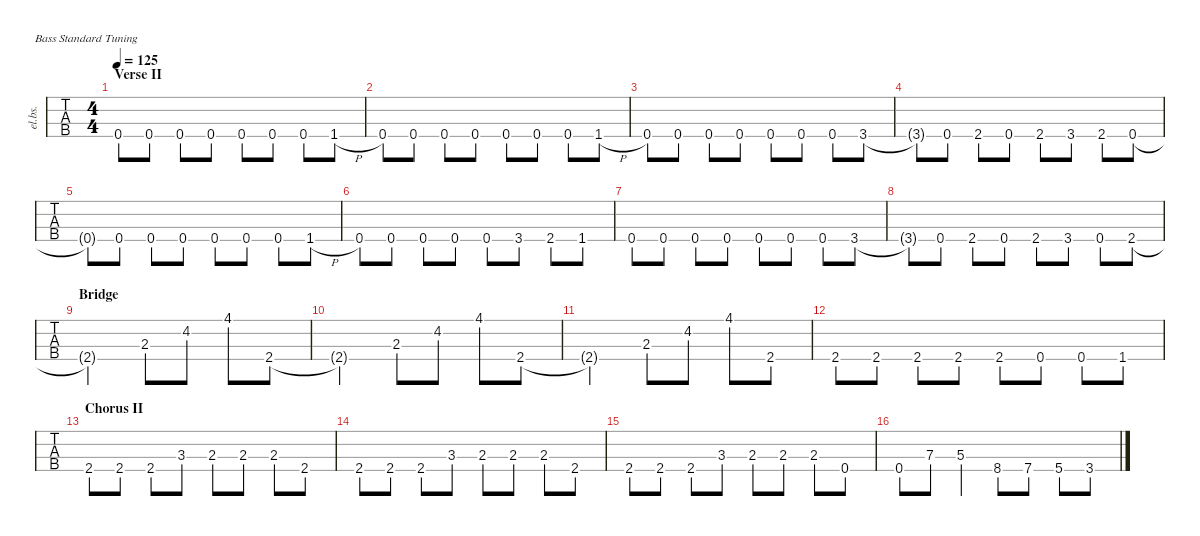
\defaultSystemsLayout 4
\hideDynamics
\bracketExtendMode nobrackets
\track ("Bass" "el.bs.") {defaultSystemsLayout 4 multiBarRest instrument electricbassfinger}
\staff {tabs}
\tuning (G2 D2 A1 E1)
\ts (4 4)
\section ("" "Verse II")
\tempo 125
\clef f4
\ks c
0.4{t}.8{dy mf} 0.4.8 0.4.8 0.4.8 0.4.8 0.4.8 0.4.8 1.4{h}.8 |
0.4.8 0.4.8 0.4.8 0.4.8 0.4.8 0.4.8 0.4.8 1.4{h}.8 |
0.4.8 0.4.8 0.4.8 0.4.8 0.4.8 0.4.8 0.4.8 3.4.8 |
3.4{t}.8 0.4.8 2.4{acc #}.8 0.4.8 2.4{acc #}.8 3.4.8 2.4{acc #}.8 0.4.8 |
0.4{t}.8 0.4.8 0.4.8 0.4.8 0.4.8 0.4.8 0.4.8 1.4{h}.8 |
0.4.8 0.4.8 0.4.8 0.4.8 0.4.8 3.4.8 2.4{acc #}.8 1.4.8 |
0.4.8 0.4.8 0.4.8 0.4.8 0.4.8 0.4.8 0.4.8 3.4.8 |
3.4{t}.8 0.4.8 2.4{acc #}.8 0.4.8 2.4{acc #}.8 3.4.8 0.4.8 2.4{acc #}.8 |
\section ("" "Bridge")
2.4{t acc #}.2 2.3.8 4.2{acc #}.8 4.1.8 2.4{acc #}.8 |
2.4{t acc #}.2 2.3.8 4.2{acc #}.8 4.1.8 2.4{acc #}.8 |
2.4{t acc #}.2 2.3.8 4.2{acc #}.8 4.1.8 2.4{acc #}.8 |
2.4{acc #}.8 2.4{acc #}.8 2.4{acc #}.8 2.4{acc #}.8 2.4{acc #}.8 0.4.8 0.4.8 1.4.8 |
\section ("" "Chorus II")
2.4{acc #}.8 2.4{acc #}.8 2.4{acc #}.8 3.3.8 2.3.8 2.3.8 2.3.8 2.4{acc #}.8 |
2.4{acc #}.8 2.4{acc #}.8 2.4{acc #}.8 3.3.8 2.3.8 2.3.8 2.3.8 2.4{acc #}.8 |
2.4{acc #}.8 2.4{acc #}.8 2.4{acc #}.8 3.3.8 2.3.8 2.3.8 2.3.8 0.4.8 |
0.4.8 7.3.8 5.3.4 8.4.8 7.4.8 5.4.8 3.4.8
